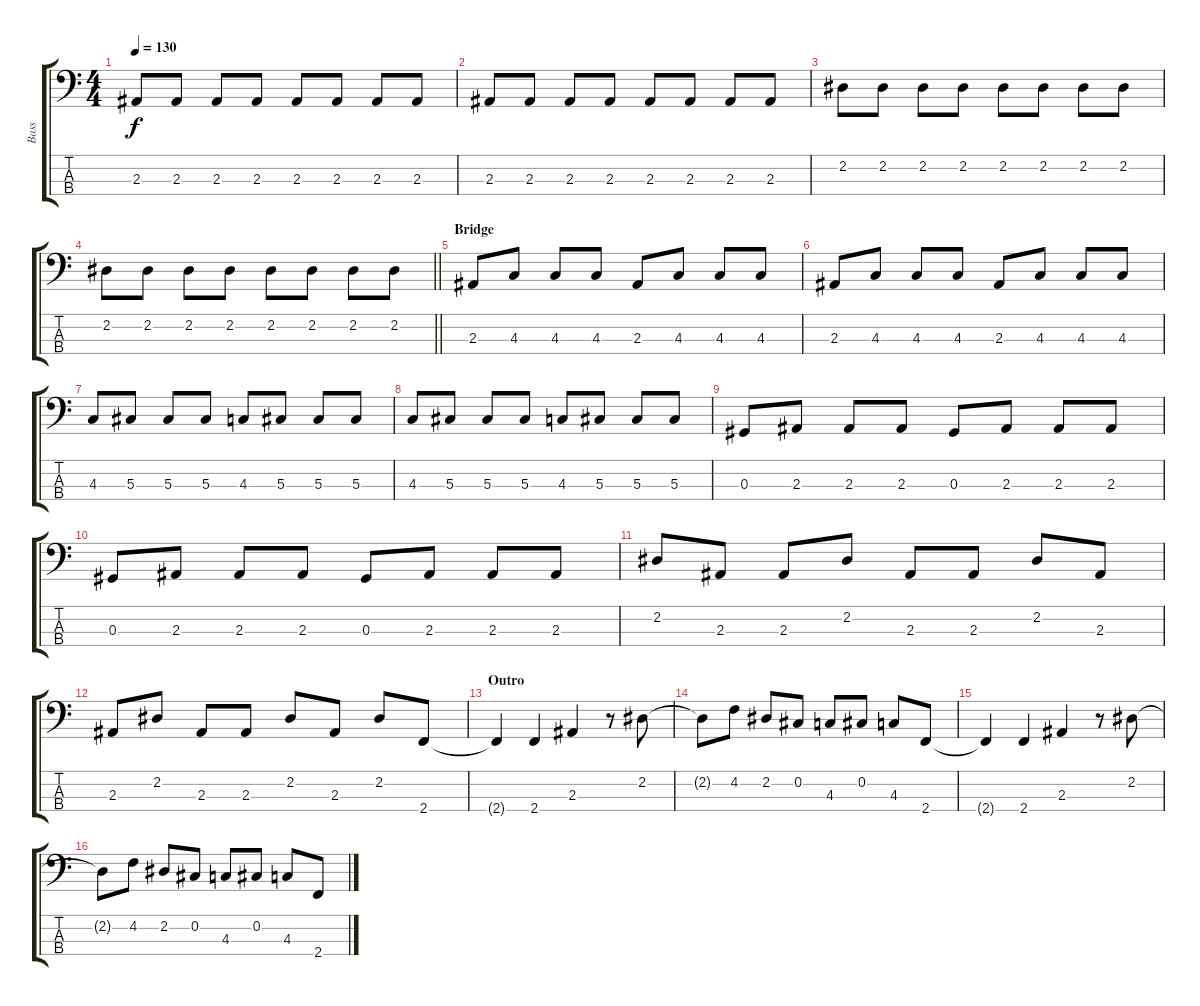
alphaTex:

\track ("Bass" "Bass") {instrument electricbasspick}
\staff {score tabs}
\tuning (Gb2 Db2 Ab1 Eb1) {hide}
\ts (4 4)
\tempo 130
\clef f4
\ks c
2.3.8{dy f} 2.3.8 2.3.8 2.3.8 2.3.8 2.3.8 2.3.8 2.3.8 |
2.3.8 2.3.8 2.3.8 2.3.8 2.3.8 2.3.8 2.3.8 2.3.8 |
2.2.8 2.2.8 2.2.8 2.2.8 2.2.8 2.2.8 2.2.8 2.2.8 |
\barLineRight lightlight
2.2.8 2.2.8 2.2.8 2.2.8 2.2.8 2.2.8 2.2.8 2.2.8 |
\section ("" "Bridge")
2.3.8 4.3.8 4.3.8 4.3.8 2.3.8 4.3.8 4.3.8 4.3.8 |
2.3.8 4.3.8 4.3.8 4.3.8 2.3.8 4.3.8 4.3.8 4.3.8 |
4.3.8 5.3.8 5.3.8 5.3.8 4.3.8 5.3.8 5.3.8 5.3.8 |
4.3.8 5.3.8 5.3.8 5.3.8 4.3.8 5.3.8 5.3.8 5.3.8 |
0.3.8 2.3.8 2.3.8 2.3.8 0.3.8 2.3.8 2.3.8 2.3.8 |
0.3.8 2.3.8 2.3.8 2.3.8 0.3.8 2.3.8 2.3.8 2.3.8 |
2.2.8 2.3.8 2.3.8 2.2.8 2.3.8 2.3.8 2.2.8 2.3.8 |
2.3.8 2.2.8 2.3.8 2.3.8 2.2.8 2.3.8 2.2.8 2.4.8 |
\section ("" "Outro")
2.4{t}.4 2.4.4 2.3.4 r.8 2.2.8 |
2.2{t}.8 4.2.8 2.2.8 0.2.8 4.3.8 0.2.8 4.3.8 2.4.8 |
2.4{t}.4 2.4.4 2.3.4 r.8 2.2.8 |
2.2{t}.8 4.2.8 2.2.8 0.2.8 4.3.8 0.2.8 4.3.8 2.4.8
